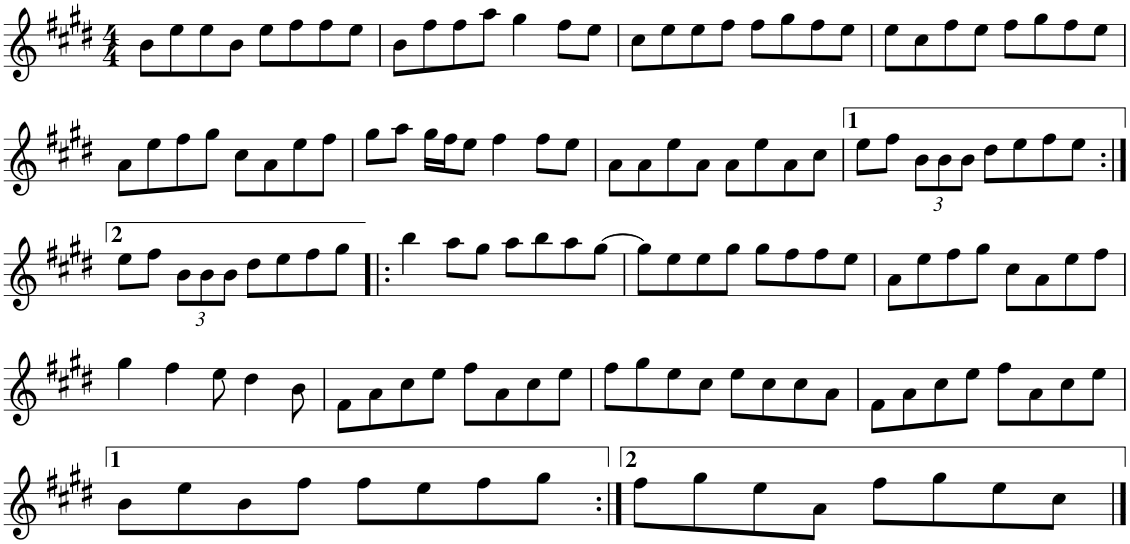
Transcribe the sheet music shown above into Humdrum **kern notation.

**kern
*part1
*staff1
*I"Piano
*I'Pno
*clefG2
*k[f#c#g#d#]
*E:
*M4/4
=1
8b\L
8ee\
8ee\
8b\J
8ee\L
8ff#\
8ff#\
8ee\J
=2
8b\L
8ff#\
8ff#\
8aa\J
4gg#\
8ff#\L
8ee\J
=3
8cc#\L
8ee\
8ee\
8ff#\J
8ff#\L
8gg#\
8ff#\
8ee\J
=4
8ee\L
8cc#\
8ff#\
8ee\J
8ff#\L
8gg#\
8ff#\
8ee\J
!!LO:LB:g=z
=5
8a\L
8ee\
8ff#\
8gg#\J
8cc#\L
8a\
8ee\
8ff#\J
=6
8gg#\L
8aa\J
16gg#\LL
16ff#\J
8ee\J
4ff#\
8ff#\L
8ee\J
=7
8a\L
8a\
8ee\
8a\J
8a\L
8ee\
8a\
8cc#\J
=8
8ee\L
8ff#\J
*Xbrackettup
12b\L
12b\
12b\J
8dd#\L
8ee\
8ff#\
8ee\J
!!LO:LB:g=z
=9:|!
8ee\L
8ff#\J
12b\L
12b\
12b\J
8dd#\L
8ee\
8ff#\
8gg#\J
=10!|:
4bb\
8aa\L
8gg#\J
8aa\L
8bb\
8aa\
[8gg#\J
=11
8gg#\L]
8ee\
8ee\
8gg#\J
8gg#\L
8ff#\
8ff#\
8ee\J
=12
8a\L
8ee\
8ff#\
8gg#\J
8cc#\L
8a\
8ee\
8ff#\J
!!LO:LB:g=z
=13
4gg#\
4ff#\
8ee\
4dd#\
8b\
=14
8f#\L
8a\
8cc#\
8ee\J
8ff#\L
8a\
8cc#\
8ee\J
=15
8ff#\L
8gg#\
8ee\
8cc#\J
8ee\L
8cc#\
8cc#\
8a\J
=16
8f#\L
8a\
8cc#\
8ee\J
8ff#\L
8a\
8cc#\
8ee\J
!!LO:LB:g=z
=17
8b\L
8ee\
8b\
8ff#\J
8ff#\L
8ee\
8ff#\
8gg#\J
=18:|!
8ff#\L
8gg#\
8ee\
8a\J
8ff#\L
8gg#\
8ee\
8cc#\J
==
*-
